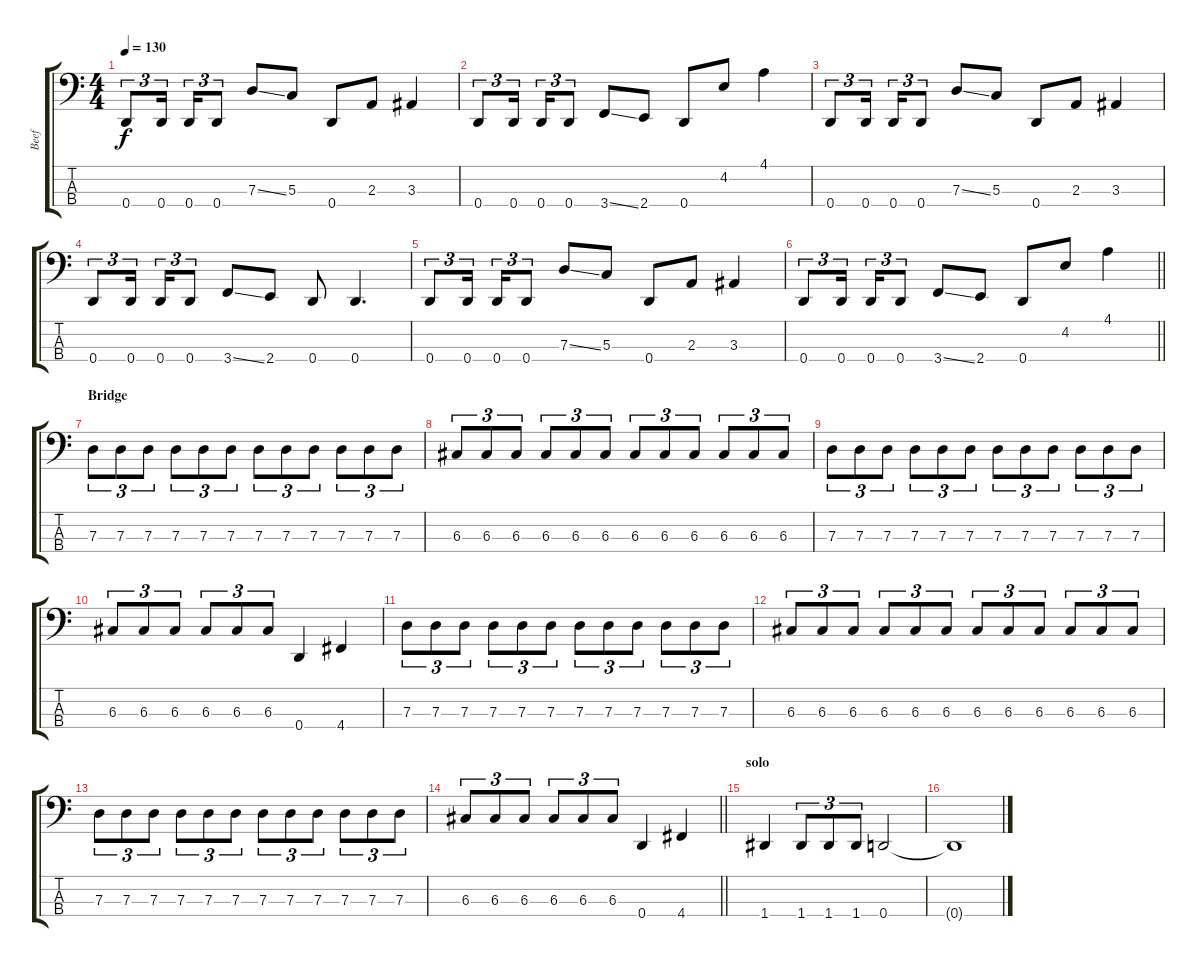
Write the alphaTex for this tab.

\track ("Beef " "Beef ") {instrument electricbasspick}
\staff {score tabs}
\tuning (F2 C2 G1 D1) {hide}
\ts (4 4)
\tempo 130
\clef f4
\ks c
0.4.8{tu (3 2) dy f} 0.4.16{tu (3 2) beam splitsecondary} 0.4.16{tu (3 2)} 0.4.8{tu (3 2)} 7.3{ss}.8 5.3.8 0.4.8 2.3.8 3.3.4 |
0.4.8{tu (3 2)} 0.4.16{tu (3 2) beam splitsecondary} 0.4.16{tu (3 2)} 0.4.8{tu (3 2)} 3.4{ss}.8 2.4.8 0.4.8 4.2.8 4.1.4 |
0.4.8{tu (3 2)} 0.4.16{tu (3 2) beam splitsecondary} 0.4.16{tu (3 2)} 0.4.8{tu (3 2)} 7.3{ss}.8 5.3.8 0.4.8 2.3.8 3.3.4 |
0.4.8{tu (3 2)} 0.4.16{tu (3 2) beam splitsecondary} 0.4.16{tu (3 2)} 0.4.8{tu (3 2)} 3.4{ss}.8 2.4.8 0.4.8 0.4.4{d} |
0.4.8{tu (3 2)} 0.4.16{tu (3 2) beam splitsecondary} 0.4.16{tu (3 2)} 0.4.8{tu (3 2)} 7.3{ss}.8 5.3.8 0.4.8 2.3.8 3.3.4 |
\barLineRight lightlight
0.4.8{tu (3 2)} 0.4.16{tu (3 2) beam splitsecondary} 0.4.16{tu (3 2)} 0.4.8{tu (3 2)} 3.4{ss}.8 2.4.8 0.4.8 4.2.8 4.1.4 |
\section ("" "Bridge")
7.3.8{tu (3 2)} 7.3.8{tu (3 2)} 7.3.8{tu (3 2)} 7.3.8{tu (3 2)} 7.3.8{tu (3 2)} 7.3.8{tu (3 2)} 7.3.8{tu (3 2)} 7.3.8{tu (3 2)} 7.3.8{tu (3 2)} 7.3.8{tu (3 2)} 7.3.8{tu (3 2)} 7.3.8{tu (3 2)} |
6.3.8{tu (3 2)} 6.3.8{tu (3 2)} 6.3.8{tu (3 2)} 6.3.8{tu (3 2)} 6.3.8{tu (3 2)} 6.3.8{tu (3 2)} 6.3.8{tu (3 2)} 6.3.8{tu (3 2)} 6.3.8{tu (3 2)} 6.3.8{tu (3 2)} 6.3.8{tu (3 2)} 6.3.8{tu (3 2)} |
7.3.8{tu (3 2)} 7.3.8{tu (3 2)} 7.3.8{tu (3 2)} 7.3.8{tu (3 2)} 7.3.8{tu (3 2)} 7.3.8{tu (3 2)} 7.3.8{tu (3 2)} 7.3.8{tu (3 2)} 7.3.8{tu (3 2)} 7.3.8{tu (3 2)} 7.3.8{tu (3 2)} 7.3.8{tu (3 2)} |
6.3.8{tu (3 2)} 6.3.8{tu (3 2)} 6.3.8{tu (3 2)} 6.3.8{tu (3 2)} 6.3.8{tu (3 2)} 6.3.8{tu (3 2)} 0.4.4 4.4.4 |
7.3.8{tu (3 2)} 7.3.8{tu (3 2)} 7.3.8{tu (3 2)} 7.3.8{tu (3 2)} 7.3.8{tu (3 2)} 7.3.8{tu (3 2)} 7.3.8{tu (3 2)} 7.3.8{tu (3 2)} 7.3.8{tu (3 2)} 7.3.8{tu (3 2)} 7.3.8{tu (3 2)} 7.3.8{tu (3 2)} |
6.3.8{tu (3 2)} 6.3.8{tu (3 2)} 6.3.8{tu (3 2)} 6.3.8{tu (3 2)} 6.3.8{tu (3 2)} 6.3.8{tu (3 2)} 6.3.8{tu (3 2)} 6.3.8{tu (3 2)} 6.3.8{tu (3 2)} 6.3.8{tu (3 2)} 6.3.8{tu (3 2)} 6.3.8{tu (3 2)} |
7.3.8{tu (3 2)} 7.3.8{tu (3 2)} 7.3.8{tu (3 2)} 7.3.8{tu (3 2)} 7.3.8{tu (3 2)} 7.3.8{tu (3 2)} 7.3.8{tu (3 2)} 7.3.8{tu (3 2)} 7.3.8{tu (3 2)} 7.3.8{tu (3 2)} 7.3.8{tu (3 2)} 7.3.8{tu (3 2)} |
\barLineRight lightlight
6.3.8{tu (3 2)} 6.3.8{tu (3 2)} 6.3.8{tu (3 2)} 6.3.8{tu (3 2)} 6.3.8{tu (3 2)} 6.3.8{tu (3 2)} 0.4.4 4.4.4 |
\section ("" "solo")
1.4.4 1.4.8{tu (3 2)} 1.4.8{tu (3 2)} 1.4.8{tu (3 2)} 0.4.2 |
0.4{t}.1
